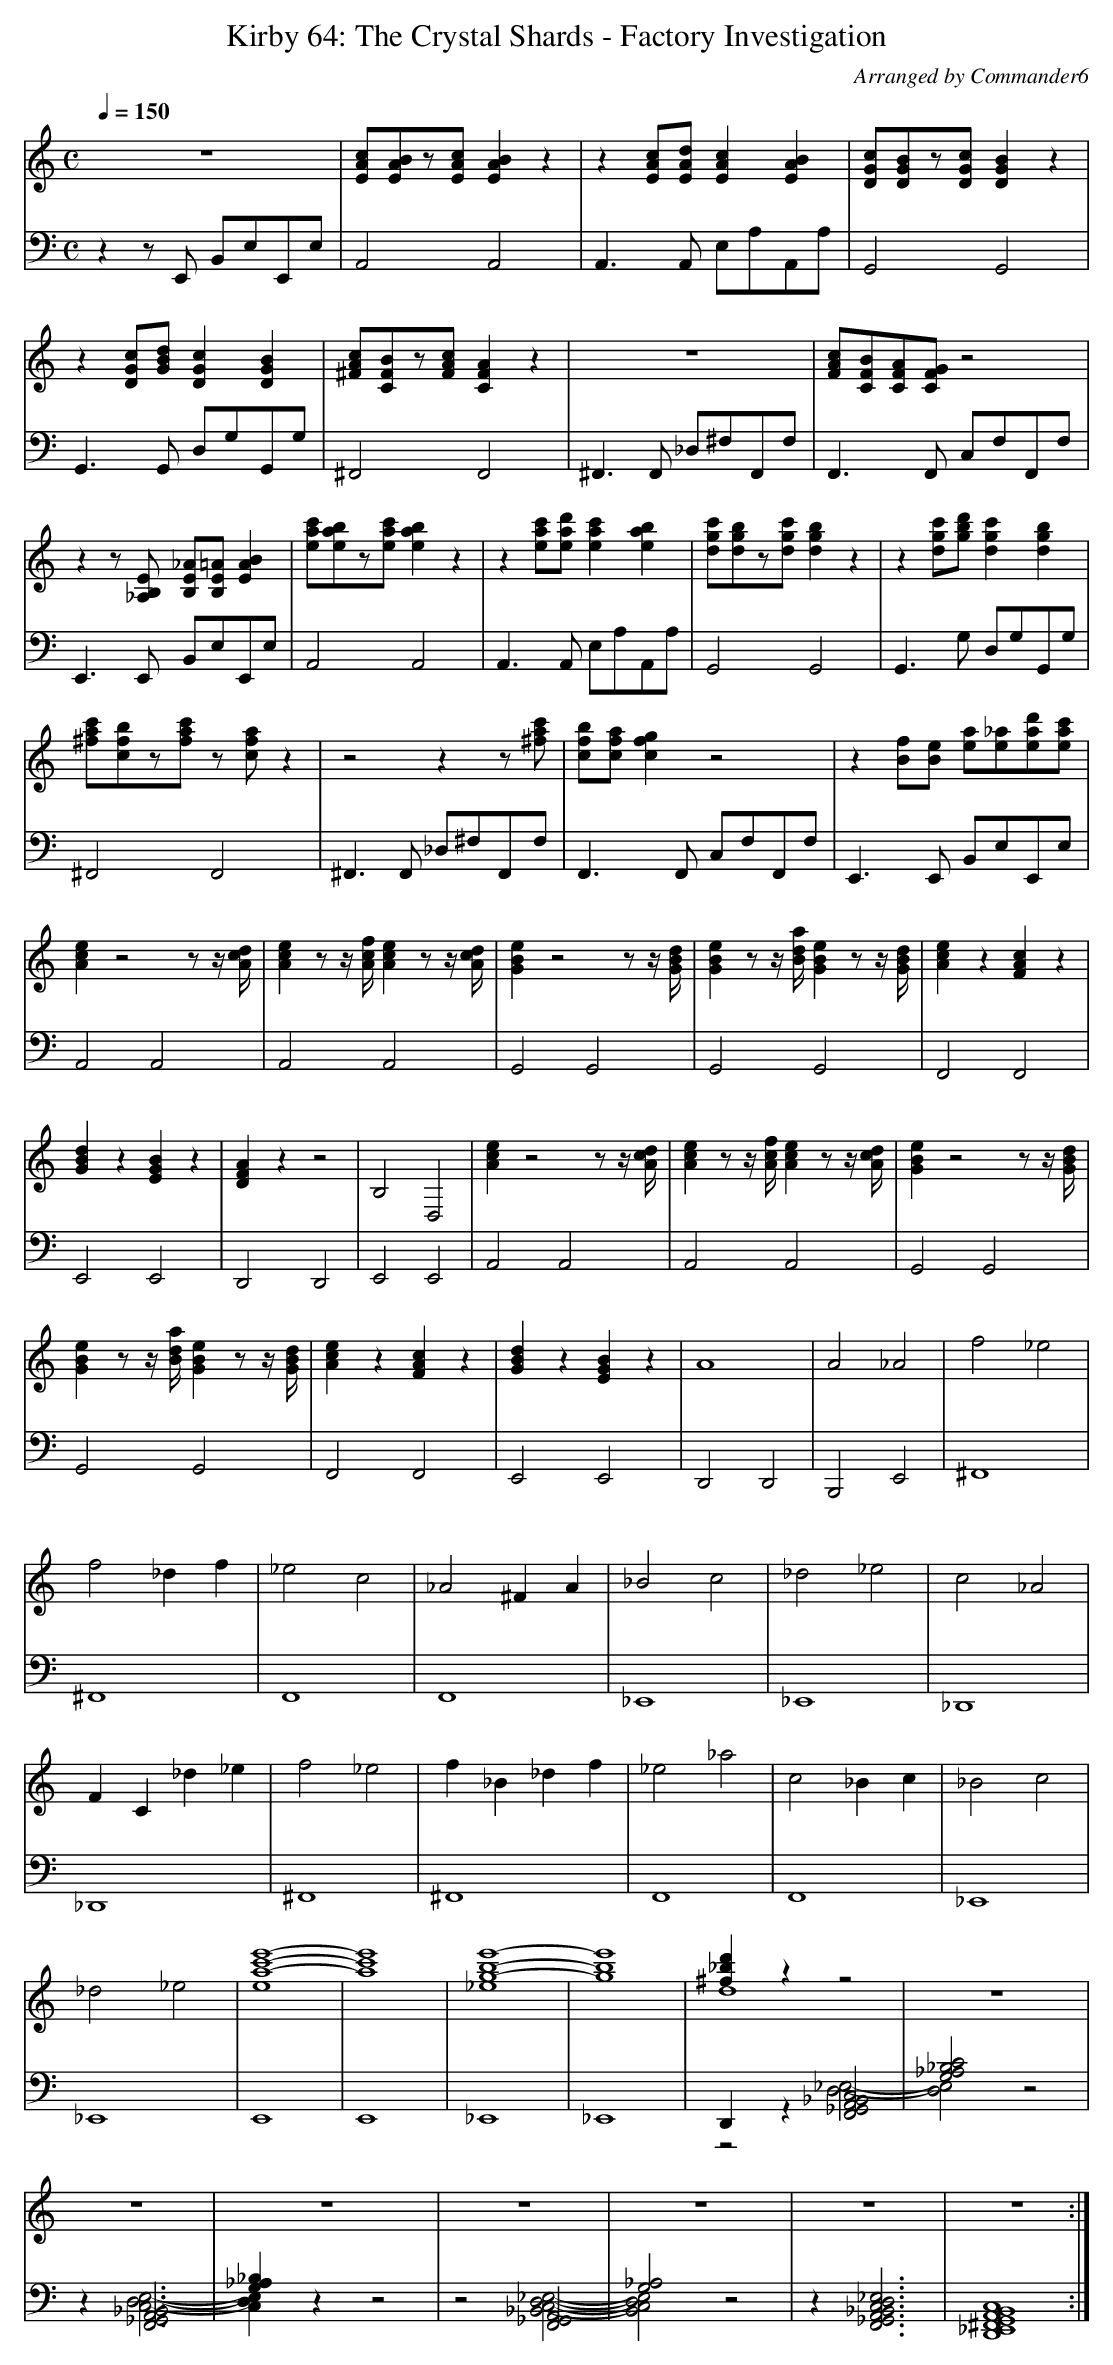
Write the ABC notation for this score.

X:1
T:Kirby 64: The Crystal Shards - Factory Investigation
C:Arranged by Commander6
M:C
Q:1/4=150
L:1/8
V:T treble
V:B bass
K:C
[V:T] z8                                                    | [EAc][EAB]z[EAc]   [EAB]2 z2                      | z2         [EAc][EAd] [EAc]2 [EAB]2           | [DGc][DGB]z[DGc]     [DGB]2 z2                      |
[V:B] z2                  z E,, B,,E,E,,E,                  | A,,4               A,,4                           | A,,3       A,, E,A,A,,A,                      | G,,4                 G,,4                           |
[V:T] z2                  [DGc][GBd] [DGc]2 [DGB]2          | [^FAc][CFB]z[FAc]  [CFA]2 z2                      | z8                                            | [FAc][CFB][CFA][CFG] z4                             |
[V:B] G,,3                G,, D,G,G,,G,                     | ^F,,4              F,,4                           | ^F,,3      F,, _D,^F,F,,F,                    | F,,3                 F,, C,F,F,,F,                  |
[V:T] z2                  z [_A,B,E] [B,E_A][B,E=A] [EAB]2  | [eac'][eab]z[eac'] [eab]2 z2                      | z2         [eac'][ead'] [eac']2 [eab]2        | [dgc'][dgb]z[dgc']   [dgb]2 z2                      | z2      [dgc'][gbd'] [dgc']2 [dgb]2    |
[V:B] E,,3                E,, B,,E,E,,E,                    | A,,4               A,,4                           | A,,3       A,, E,A,A,,A,                      | G,,4                 G,,4                           | G,,3    G, D,G,G,,G,                   |
[V:T] [^fac'][cfb]z[fac'] z [cfa] z2                        | z4                 z2 z [^fac']                   | [cfb][cfa] [cfg]2 z4                          | z2                   [Bf][Be] [ea][e_a][ead'][eac'] |
[V:B] ^F,,4               F,,4                              | ^F,,3              F,, _D,^F,F,,F,                | F,,3       F,, C,F,F,,F,                      | E,,3                 E,, B,,E,E,,E,                 |
[V:T] [Ace]2              z4 z z/ [Acd]/                    | [Ace]2             z z/ [Acf]/ [Ace]2 z z/ [Acd]/ | [BGe]2     z4 z z/ [GBd]/                     | [BGe]2               z z/ [Bda]/ [BGe]2 z z/ [GBd]/ | [Ace]2  z2 [FAc]2 z2                   |
[V:B] A,,4                A,,4                              | A,,4               A,,4                           | G,,4       G,,4                               | G,,4                 G,,4                           | F,,4    F,,4                           |
[V:T] [GBd]2              z2 [EGB]2 z2                      | [DFA]2             z2 z4                          | B,4        D,4                                | [Ace]2               z4 z z/ [Acd]/                 | [Ace]2  z z/ [Acf]/ [Ace]2 z z/ [Acd]/ | [BGe]2                    z4 z z/ [GBd]/                         |
[V:B] E,,4                E,,4                              | D,,4               D,,4                           | E,,4       E,,4                               | A,,4                 A,,4                           | A,,4    A,,4                           | G,,4                      G,,4                                   |
[V:T] [BGe]2              z z/ [Bda]/ [BGe]2 z z/ [GBd]/    | [Ace]2             z2 [FAc]2 z2                   | [GBd]2     z2 [EGB]2 z2                       | A8                                                  | A4      _A4                            | f4                        _e4                                    |
[V:B] G,,4                G,,4                              | F,,4               F,,4                           | E,,4       E,,4                               | D,,4                 D,,4                           | B,,,4   E,,4                           | ^F,,8                                                            |
[V:T] f4                  _d2 f2                            | _e4                c4                             | _A4        ^F2 A2                             | _B4                  c4                             | _d4     _e4                            | c4                        _A4                                    |
[V:B] ^F,,8                                                 | F,,8                                              | F,,8                                          | _E,,8                                               | _E,,8                                  | _D,,8                                                            |
[V:T] F2                  C2 _d2 _e2                        | f4                 _e4                            | f2         _B2 _d2 f2                         | _e4                  _a4                            | c4      _B2 c2                         | _B4                       c4                                     |
[V:B] _D,,8                                                 | ^F,,8                                             | ^F,,8                                         | F,,8                                                | F,,8                                   | _E,,8                                                            |
[V:T] _d4                 _e4                               | [ac'e']8-          & e8                           | [ac'e']8                                      | [gbe']8-             & _e8                          | [gbe']8                                | [^f_bd']2                 z2 z4 & d8                             | z8                           |
[V:B] _E,,8                                                 | E,,8                                              | E,,8                                          | _E,,8                                               | _E,,8                                  | D,,2                      z2 [F,,_G,,A,,_B,,C,]4 & z4 [D,_E,]4-  | [G,_A,_B,C]4 z4 & [D,E,]4 z4 |
[V:T] z8                                                    | z8                                                | z8                                            | z8                                                  | z8                                     | z8                                                              :|
[V:B] z2                  [F,,_G,,A,,_B,,]6 & z2 [C,D,E,]6- | [G,_A,_B,]2        z2 z4 & [C,D,E,]2 z2 z4        | z4         [F,,_G,,A,,]4 & z4 [_B,,C,D,_E,]4- | [G,_A,]4             z4 & [B,,C,D,E,]4 z4           | z2      [F,,_G,,A,,_B,,C,D,_E,]6       | [D,,_E,,^F,,G,,A,,B,,C,]8                                       :|
